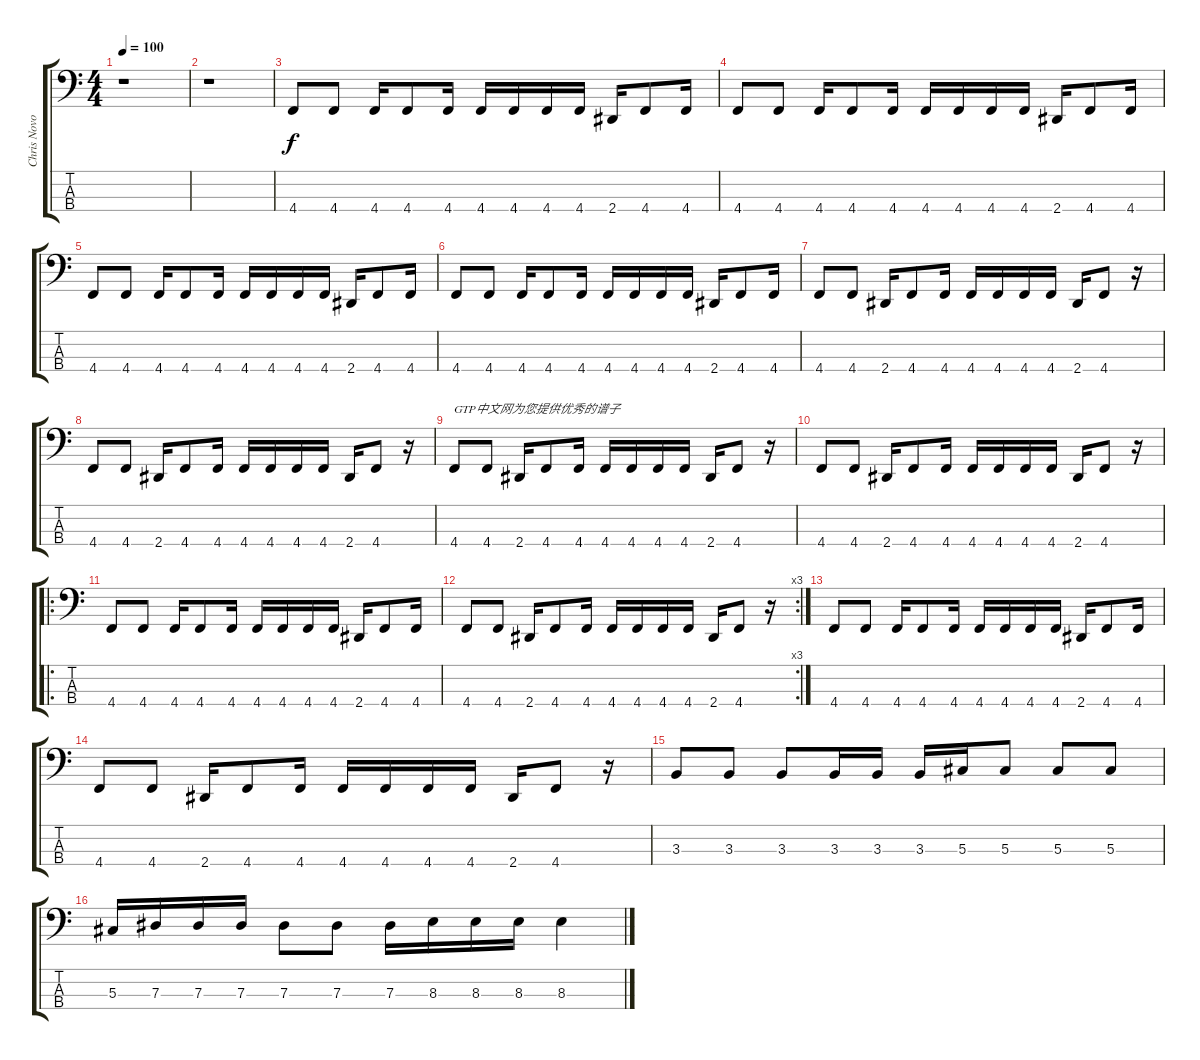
\track ("Chris Novoselic" "Chris Novo") {instrument electricbasspick}
\staff {score tabs}
\tuning (Gb2 Db2 Ab1 Db1) {hide}
\ts (4 4)
\tempo 100
\clef f4
\ks c
r.1{dy f instrument electricbasspick} |
r.1 |
4.4.8 4.4.8 4.4.16 4.4.8 4.4.16 4.4.16 4.4.16 4.4.16 4.4.16 2.4.16 4.4.8 4.4.16 |
4.4.8 4.4.8 4.4.16 4.4.8 4.4.16 4.4.16 4.4.16 4.4.16 4.4.16 2.4.16 4.4.8 4.4.16 |
4.4.8 4.4.8 4.4.16 4.4.8 4.4.16 4.4.16 4.4.16 4.4.16 4.4.16 2.4.16 4.4.8 4.4.16 |
4.4.8 4.4.8 4.4.16 4.4.8 4.4.16 4.4.16 4.4.16 4.4.16 4.4.16 2.4.16 4.4.8 4.4.16 |
4.4.8 4.4.8 2.4.16 4.4.8 4.4.16 4.4.16 4.4.16 4.4.16 4.4.16 2.4.16 4.4.8 r.16 |
4.4.8 4.4.8 2.4.16 4.4.8 4.4.16 4.4.16 4.4.16 4.4.16 4.4.16 2.4.16 4.4.8 r.16 |
4.4.8{txt "GTP中文网为您提供优秀的谱子"} 4.4.8 2.4.16 4.4.8 4.4.16 4.4.16 4.4.16 4.4.16 4.4.16 2.4.16 4.4.8 r.16 |
4.4.8 4.4.8 2.4.16 4.4.8 4.4.16 4.4.16 4.4.16 4.4.16 4.4.16 2.4.16 4.4.8 r.16 |
\ro
4.4.8 4.4.8 4.4.16 4.4.8 4.4.16 4.4.16 4.4.16 4.4.16 4.4.16 2.4.16 4.4.8 4.4.16 |
\rc 3
4.4.8 4.4.8 2.4.16 4.4.8 4.4.16 4.4.16 4.4.16 4.4.16 4.4.16 2.4.16 4.4.8 r.16 |
4.4.8 4.4.8 4.4.16 4.4.8 4.4.16 4.4.16 4.4.16 4.4.16 4.4.16 2.4.16 4.4.8 4.4.16 |
4.4.8 4.4.8 2.4.16 4.4.8 4.4.16 4.4.16 4.4.16 4.4.16 4.4.16 2.4.16 4.4.8 r.16 |
3.3.8 3.3.8 3.3.8 3.3.16 3.3.16 3.3.16 5.3.16 5.3.8 5.3.8 5.3.8 |
5.3.16 7.3.16 7.3.16 7.3.16 7.3.8 7.3.8 7.3.16 8.3.16 8.3.16 8.3.16 8.3.4
